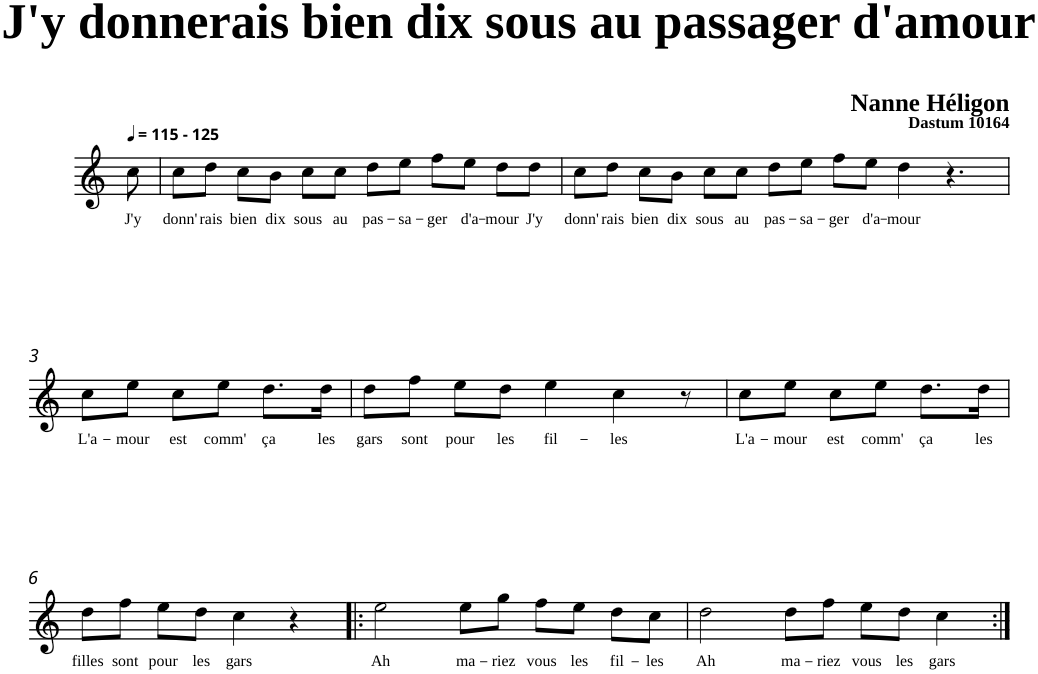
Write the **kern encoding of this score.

**kern	**text
*part1	*part1
*staff1	*staff1
*clefG2	*
*k[]	*
=	=
!LO:TX:a:B:t=- 125	!
!	!LO:LY:b
8cc\	J'y
=1	=1
!	!LO:LY:b
8cc\L	donn'
!	!LO:LY:b
8dd\J	rais
!	!LO:LY:b
8cc\L	bien
!	!LO:LY:b
8b\J	dix
!	!LO:LY:b
8cc\L	sous
!	!LO:LY:b
8cc\J	au
!	!LO:LY:b
8dd\L	pas-
!	!LO:LY:b
8ee\J	-sa-
!	!LO:LY:b
8ff\L	-ger
!	!LO:LY:b
8ee\J	d'a-
!	!LO:LY:b
8dd\L	-mour
!	!LO:LY:b
8dd\J	J'y
=2	=2
!	!LO:LY:b
8cc\L	donn'
!	!LO:LY:b
8dd\J	rais
!	!LO:LY:b
8cc\L	bien
!	!LO:LY:b
8b\J	dix
!	!LO:LY:b
8cc\L	sous
!	!LO:LY:b
8cc\J	au
!	!LO:LY:b
8dd\L	pas-
!	!LO:LY:b
8ee\J	-sa-
!	!LO:LY:b
8ff\L	-ger
!	!LO:LY:b
8ee\J	d'a-
!	!LO:LY:b
4dd\	-mour
4.r	.
!!LO:LB:g=z
=3	=3
!	!LO:LY:b
8cc\L	L'a-
!	!LO:LY:b
8ee\J	-mour
!	!LO:LY:b
8cc\L	est
!	!LO:LY:b
8ee\J	comm'
!	!LO:LY:b
8.dd\L	ça
!	!LO:LY:b
16dd\Jk	les
=4	=4
!	!LO:LY:b
8dd\L	gars
!	!LO:LY:b
8ff\J	sont
!	!LO:LY:b
8ee\L	pour
!	!LO:LY:b
8dd\J	les
!	!LO:LY:b
4ee\	fil-
!	!LO:LY:b
4cc\	-les
8r	.
=5	=5
!	!LO:LY:b
8cc\L	L'a-
!	!LO:LY:b
8ee\J	-mour
!	!LO:LY:b
8cc\L	est
!	!LO:LY:b
8ee\J	comm'
!	!LO:LY:b
8.dd\L	ça
!	!LO:LY:b
16dd\Jk	les
!!LO:LB:g=z
=6	=6
!	!LO:LY:b
8dd\L	filles
!	!LO:LY:b
8ff\J	sont
!	!LO:LY:b
8ee\L	pour
!	!LO:LY:b
8dd\J	les
!	!LO:LY:b
4cc\	gars
4r	.
=7!|:	=7!|:
!	!LO:LY:b
2ee\	Ah
!	!LO:LY:b
8ee\L	ma-
!	!LO:LY:b
8gg\J	-riez
!	!LO:LY:b
8ff\L	vous
!	!LO:LY:b
8ee\J	les
!	!LO:LY:b
8dd\L	fil-
!	!LO:LY:b
8cc\J	-les
=8	=8
!	!LO:LY:b
2dd\	Ah
!	!LO:LY:b
8dd\L	ma-
!	!LO:LY:b
8ff\J	-riez
!	!LO:LY:b
8ee\L	vous
!	!LO:LY:b
8dd\J	les
!	!LO:LY:b
4cc\	gars
=:|!	=:|!
*-	*-
